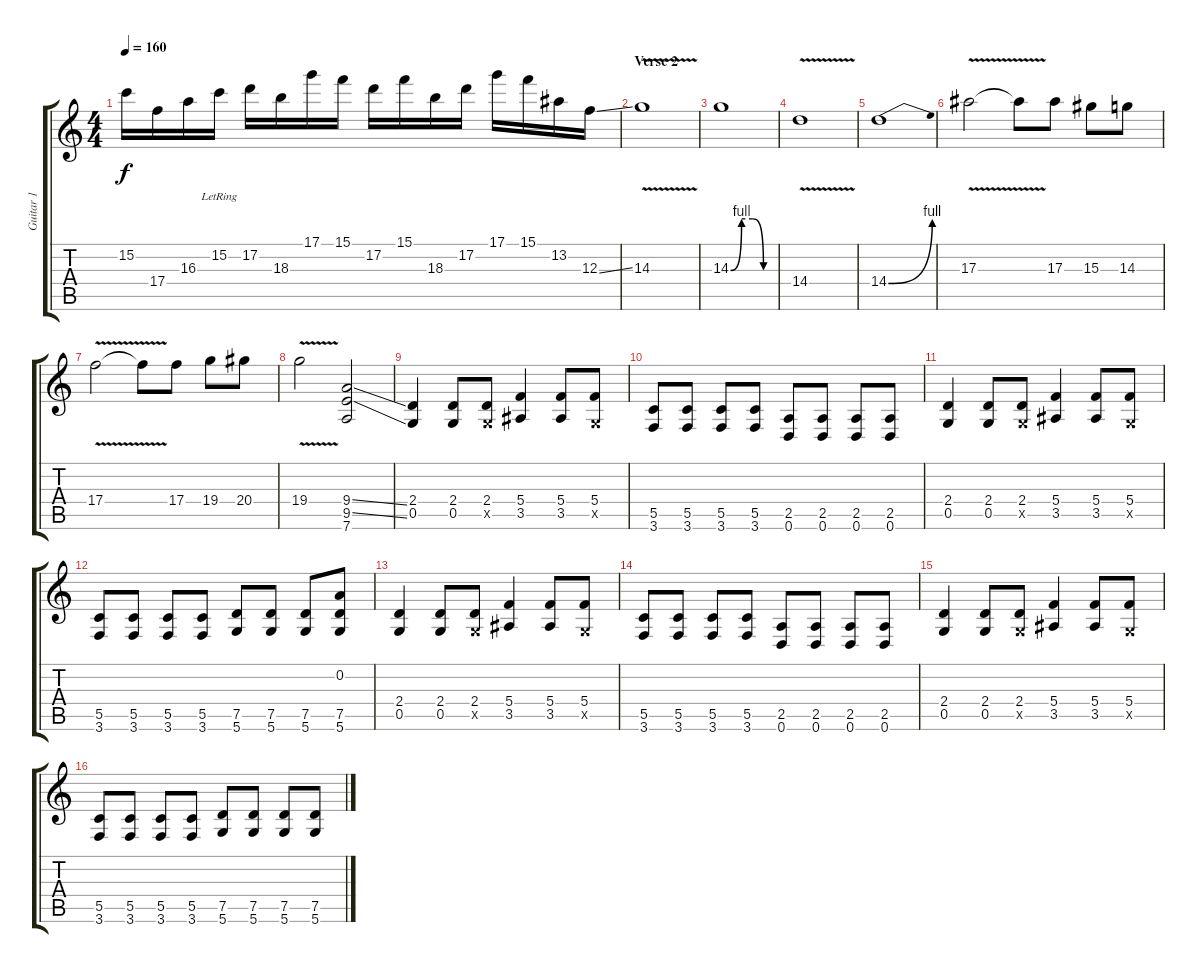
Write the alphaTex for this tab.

\track ("Guitar 1" "Guitar 1") {instrument distortionguitar}
\staff {score tabs}
\tuning (D4 A3 F3 C3 G2 D2) {hide}
\ts (4 4)
\tempo 160
\clef g2
\ks c
15.2.16{dy f} 17.4.16 16.3.16 15.2{lr}.16 17.2.16 18.3.16 17.1.16 15.1.16 17.2.16 15.1.16 18.3.16 17.2.16 17.1.16 15.1.16 13.2.16 12.3{ss}.16 |
\section ("" "Verse 2")
14.3{v}.1 |
14.3{be (custom 0 0 15 4 30 4 45 0 60 0)}.1 |
14.4{v}.1 |
14.4{be (bend 0 0 60 4)}.1 |
17.3{v}.2 17.3{t}.8 17.3.8 15.3.8 14.3.8 |
17.4{v}.2 17.4{t}.8 17.4.8 19.4.8 20.4.8 |
19.4{v}.2 (9.4{ss} 9.5{ss} 7.6).2 |
(2.4 0.5).4 (2.4 0.5).8 (2.4 0.5{x}).8 (5.4 3.5).4 (5.4 3.5).8 (5.4 0.5{x}).8 |
(5.5 3.6).8 (5.5 3.6).8 (5.5 3.6).8 (5.5 3.6).8 (2.5 0.6).8 (2.5 0.6).8 (2.5 0.6).8 (2.5 0.6).8 |
(2.4 0.5).4 (2.4 0.5).8 (2.4 0.5{x}).8 (5.4 3.5).4 (5.4 3.5).8 (5.4 0.5{x}).8 |
(5.5 3.6).8 (5.5 3.6).8 (5.5 3.6).8 (5.5 3.6).8 (7.5 5.6).8 (7.5 5.6).8 (7.5 5.6).8 (0.2 7.5 5.6).8 |
(2.4 0.5).4 (2.4 0.5).8 (2.4 0.5{x}).8 (5.4 3.5).4 (5.4 3.5).8 (5.4 0.5{x}).8 |
(5.5 3.6).8 (5.5 3.6).8 (5.5 3.6).8 (5.5 3.6).8 (2.5 0.6).8 (2.5 0.6).8 (2.5 0.6).8 (2.5 0.6).8 |
(2.4 0.5).4 (2.4 0.5).8 (2.4 0.5{x}).8 (5.4 3.5).4 (5.4 3.5).8 (5.4 0.5{x}).8 |
(5.5 3.6).8 (5.5 3.6).8 (5.5 3.6).8 (5.5 3.6).8 (7.5 5.6).8 (7.5 5.6).8 (7.5 5.6).8 (7.5 5.6).8
